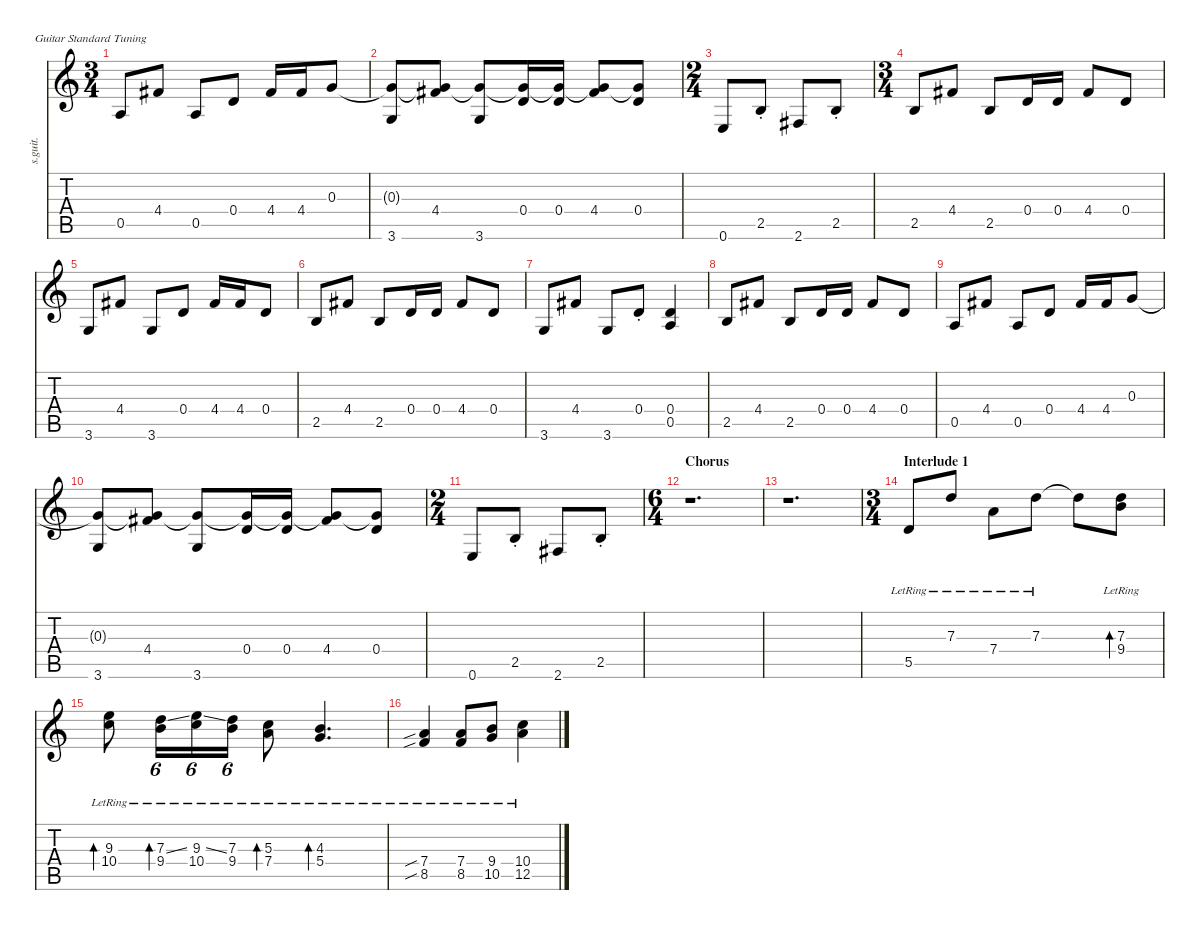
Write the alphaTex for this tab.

\defaultSystemsLayout 4
\hideDynamics
\bracketExtendMode nobrackets
\track ("Kirk Hammett - Acoustic" "s.guit.") {instrument acousticguitarsteel}
\staff {score tabs}
\tuning (E4 B3 G3 D3 A2 E2)
\ts (3 4)
\tempo (103 hide)
\clef g2
\ks c
0.5.8{lyrics (0 "") lyrics (1 "") lyrics (2 "") lyrics (3 "") lyrics (4 "") dy mf} 4.4{acc #}.8{lyrics (0 "") lyrics (1 "") lyrics (2 "") lyrics (3 "") lyrics (4 "")} 0.5.8{lyrics (0 "") lyrics (1 "") lyrics (2 "") lyrics (3 "") lyrics (4 "") dy mp} 0.4.8{lyrics (0 "") lyrics (1 "") lyrics (2 "") lyrics (3 "") lyrics (4 "") dy mf} 4.4{acc #}.16{lyrics (0 "") lyrics (1 "") lyrics (2 "") lyrics (3 "") lyrics (4 "") dy mp} 4.4{acc #}.16{lyrics (0 "") lyrics (1 "") lyrics (2 "") lyrics (3 "") lyrics (4 "")} 0.3.8{lyrics (0 "") lyrics (1 "") lyrics (2 "") lyrics (3 "") lyrics (4 "") dy ff} |
(0.3{t} 3.6).8{lyrics (0 "") lyrics (1 "") lyrics (2 "") lyrics (3 "") lyrics (4 "") dy f} (0.3{t} 4.4{acc #}).8{lyrics (0 "") lyrics (1 "") lyrics (2 "") lyrics (3 "") lyrics (4 "")} (0.3{t} 3.6).8{lyrics (0 "") lyrics (1 "") lyrics (2 "") lyrics (3 "") lyrics (4 "")} (0.3{t} 0.4).16{lyrics (0 "") lyrics (1 "") lyrics (2 "") lyrics (3 "") lyrics (4 "")} (0.3{t} 0.4).16{lyrics (0 "") lyrics (1 "") lyrics (2 "") lyrics (3 "") lyrics (4 "")} (0.3{t} 4.4{acc #}).8{lyrics (0 "") lyrics (1 "") lyrics (2 "") lyrics (3 "") lyrics (4 "")} (0.3{t} 0.4).8{lyrics (0 "") lyrics (1 "") lyrics (2 "") lyrics (3 "") lyrics (4 "")} |
\ts (2 4)
\beaming (8 2 2 2 2)
0.6.8{lyrics (0 "") lyrics (1 "") lyrics (2 "") lyrics (3 "") lyrics (4 "")} 2.5{st}.8{lyrics (0 "") lyrics (1 "") lyrics (2 "") lyrics (3 "") lyrics (4 "")} 2.6{acc #}.8{lyrics (0 "") lyrics (1 "") lyrics (2 "") lyrics (3 "") lyrics (4 "")} 2.5{st}.8{lyrics (0 "") lyrics (1 "") lyrics (2 "") lyrics (3 "") lyrics (4 "")} |
\ts (3 4)
\beaming (8 2 2 2 2)
2.5.8{lyrics (0 "") lyrics (1 "") lyrics (2 "") lyrics (3 "") lyrics (4 "") dy mf} 4.4{acc #}.8{lyrics (0 "") lyrics (1 "") lyrics (2 "") lyrics (3 "") lyrics (4 "") dy f} 2.5.8{lyrics (0 "") lyrics (1 "") lyrics (2 "") lyrics (3 "") lyrics (4 "") dy mp} 0.4.16{lyrics (0 "") lyrics (1 "") lyrics (2 "") lyrics (3 "") lyrics (4 "") dy mf} 0.4.16{lyrics (0 "") lyrics (1 "") lyrics (2 "") lyrics (3 "") lyrics (4 "")} 4.4{acc #}.8{lyrics (0 "") lyrics (1 "") lyrics (2 "") lyrics (3 "") lyrics (4 "") dy f} 0.4.8{lyrics (0 "") lyrics (1 "") lyrics (2 "") lyrics (3 "") lyrics (4 "") dy mp} |
3.6.8{lyrics (0 "") lyrics (1 "") lyrics (2 "") lyrics (3 "") lyrics (4 "") dy f} 4.4{acc #}.8{lyrics (0 "") lyrics (1 "") lyrics (2 "") lyrics (3 "") lyrics (4 "") dy mf} 3.6.8{lyrics (0 "") lyrics (1 "") lyrics (2 "") lyrics (3 "") lyrics (4 "") dy mp} 0.4.8{lyrics (0 "") lyrics (1 "") lyrics (2 "") lyrics (3 "") lyrics (4 "") dy mf} 4.4{acc #}.16{lyrics (0 "") lyrics (1 "") lyrics (2 "") lyrics (3 "") lyrics (4 "")} 4.4{acc #}.16{lyrics (0 "") lyrics (1 "") lyrics (2 "") lyrics (3 "") lyrics (4 "")} 0.4.8{lyrics (0 "") lyrics (1 "") lyrics (2 "") lyrics (3 "") lyrics (4 "") dy f} |
2.5.8{lyrics (0 "") lyrics (1 "") lyrics (2 "") lyrics (3 "") lyrics (4 "") dy mf} 4.4{acc #}.8{lyrics (0 "") lyrics (1 "") lyrics (2 "") lyrics (3 "") lyrics (4 "") dy f} 2.5.8{lyrics (0 "") lyrics (1 "") lyrics (2 "") lyrics (3 "") lyrics (4 "") dy mp} 0.4.16{lyrics (0 "") lyrics (1 "") lyrics (2 "") lyrics (3 "") lyrics (4 "") dy mf} 0.4.16{lyrics (0 "") lyrics (1 "") lyrics (2 "") lyrics (3 "") lyrics (4 "")} 4.4{acc #}.8{lyrics (0 "") lyrics (1 "") lyrics (2 "") lyrics (3 "") lyrics (4 "") dy f} 0.4.8{lyrics (0 "") lyrics (1 "") lyrics (2 "") lyrics (3 "") lyrics (4 "") dy mp} |
3.6.8{lyrics (0 "") lyrics (1 "") lyrics (2 "") lyrics (3 "") lyrics (4 "") dy f} 4.4{acc #}.8{lyrics (0 "") lyrics (1 "") lyrics (2 "") lyrics (3 "") lyrics (4 "") dy mf} 3.6.8{lyrics (0 "") lyrics (1 "") lyrics (2 "") lyrics (3 "") lyrics (4 "") dy mp} 0.4{st}.8{lyrics (0 "") lyrics (1 "") lyrics (2 "") lyrics (3 "") lyrics (4 "") dy mf} (0.4 0.5).4{lyrics (0 "") lyrics (1 "") lyrics (2 "") lyrics (3 "") lyrics (4 "") dy fff} |
2.5.8{lyrics (0 "") lyrics (1 "") lyrics (2 "") lyrics (3 "") lyrics (4 "") dy f} 4.4{acc #}.8{lyrics (0 "") lyrics (1 "") lyrics (2 "") lyrics (3 "") lyrics (4 "")} 2.5.8{lyrics (0 "") lyrics (1 "") lyrics (2 "") lyrics (3 "") lyrics (4 "") dy mp} 0.4.16{lyrics (0 "") lyrics (1 "") lyrics (2 "") lyrics (3 "") lyrics (4 "") dy mf} 0.4.16{lyrics (0 "") lyrics (1 "") lyrics (2 "") lyrics (3 "") lyrics (4 "")} 4.4{acc #}.8{lyrics (0 "") lyrics (1 "") lyrics (2 "") lyrics (3 "") lyrics (4 "") dy f} 0.4.8{lyrics (0 "") lyrics (1 "") lyrics (2 "") lyrics (3 "") lyrics (4 "") dy mp} |
0.5.8{lyrics (0 "") lyrics (1 "") lyrics (2 "") lyrics (3 "") lyrics (4 "") dy mf} 4.4{acc #}.8{lyrics (0 "") lyrics (1 "") lyrics (2 "") lyrics (3 "") lyrics (4 "")} 0.5.8{lyrics (0 "") lyrics (1 "") lyrics (2 "") lyrics (3 "") lyrics (4 "") dy mp} 0.4.8{lyrics (0 "") lyrics (1 "") lyrics (2 "") lyrics (3 "") lyrics (4 "") dy mf} 4.4{acc #}.16{lyrics (0 "") lyrics (1 "") lyrics (2 "") lyrics (3 "") lyrics (4 "") dy mp} 4.4{acc #}.16{lyrics (0 "") lyrics (1 "") lyrics (2 "") lyrics (3 "") lyrics (4 "")} 0.3.8{lyrics (0 "") lyrics (1 "") lyrics (2 "") lyrics (3 "") lyrics (4 "") dy ff} |
(0.3{t} 3.6).8{lyrics (0 "") lyrics (1 "") lyrics (2 "") lyrics (3 "") lyrics (4 "") dy f} (0.3{t} 4.4{acc #}).8{lyrics (0 "") lyrics (1 "") lyrics (2 "") lyrics (3 "") lyrics (4 "")} (0.3{t} 3.6).8{lyrics (0 "") lyrics (1 "") lyrics (2 "") lyrics (3 "") lyrics (4 "")} (0.3{t} 0.4).16{lyrics (0 "") lyrics (1 "") lyrics (2 "") lyrics (3 "") lyrics (4 "")} (0.3{t} 0.4).16{lyrics (0 "") lyrics (1 "") lyrics (2 "") lyrics (3 "") lyrics (4 "")} (0.3{t} 4.4{acc #}).8{lyrics (0 "") lyrics (1 "") lyrics (2 "") lyrics (3 "") lyrics (4 "")} (0.3{t} 0.4).8{lyrics (0 "") lyrics (1 "") lyrics (2 "") lyrics (3 "") lyrics (4 "")} |
\ts (2 4)
\beaming (8 2 2 2 2)
0.6.8{lyrics (0 "") lyrics (1 "") lyrics (2 "") lyrics (3 "") lyrics (4 "")} 2.5{st}.8{lyrics (0 "") lyrics (1 "") lyrics (2 "") lyrics (3 "") lyrics (4 "")} 2.6{acc #}.8{lyrics (0 "") lyrics (1 "") lyrics (2 "") lyrics (3 "") lyrics (4 "")} 2.5{st}.8{lyrics (0 "") lyrics (1 "") lyrics (2 "") lyrics (3 "") lyrics (4 "")} |
\ts (6 4)
\beaming (8 2 2 2 2)
\section ("" "Chorus")
r.1{d} |
r.1{d} |
\ts (3 4)
\beaming (8 2 2 2 2)
\section ("" "Interlude 1")
5.5{lr}.8{lyrics (0 "") lyrics (1 "") lyrics (2 "") lyrics (3 "") lyrics (4 "") dy ff} 7.3{lr}.8{lyrics (0 "") lyrics (1 "") lyrics (2 "") lyrics (3 "") lyrics (4 "")} 7.4{lr}.8{lyrics (0 "") lyrics (1 "") lyrics (2 "") lyrics (3 "") lyrics (4 "")} 7.3{lr}.8{lyrics (0 "") lyrics (1 "") lyrics (2 "") lyrics (3 "") lyrics (4 "")} 7.3{t}.8{lyrics (0 "") lyrics (1 "") lyrics (2 "") lyrics (3 "") lyrics (4 "") dy f} (7.3{lr} 9.4{lr}).8{bd 30 lyrics (0 "") lyrics (1 "") lyrics (2 "") lyrics (3 "") lyrics (4 "") dy ff} |
(9.3{lr} 10.4{lr}).8{bd 30 lyrics (0 "") lyrics (1 "") lyrics (2 "") lyrics (3 "") lyrics (4 "")} (7.3{ss lr} 9.4{lr}).16{tu (6 4) bd 30 lyrics (0 "") lyrics (1 "") lyrics (2 "") lyrics (3 "") lyrics (4 "")} (9.3{ss lr} 10.4{lr}).16{tu (6 4) lyrics (0 "") lyrics (1 "") lyrics (2 "") lyrics (3 "") lyrics (4 "")} (7.3{lr} 9.4{lr}).16{tu (6 4) lyrics (0 "") lyrics (1 "") lyrics (2 "") lyrics (3 "") lyrics (4 "")} (5.3{lr} 7.4{lr}).8{bd 30 lyrics (0 "") lyrics (1 "") lyrics (2 "") lyrics (3 "") lyrics (4 "")} (4.3{lr} 5.4{lr}).4{d bd 30 lyrics (0 "") lyrics (1 "") lyrics (2 "") lyrics (3 "") lyrics (4 "")} |
(7.4{sib lr} 8.5{sib lr}).4{lyrics (0 "") lyrics (1 "") lyrics (2 "") lyrics (3 "") lyrics (4 "") dy f} (7.4{lr} 8.5{lr}).8{lyrics (0 "") lyrics (1 "") lyrics (2 "") lyrics (3 "") lyrics (4 "")} (9.4{lr} 10.5{lr}).8{lyrics (0 "") lyrics (1 "") lyrics (2 "") lyrics (3 "") lyrics (4 "") dy ff} (10.4{lr} 12.5{lr}).4{lyrics (0 "") lyrics (1 "") lyrics (2 "") lyrics (3 "") lyrics (4 "")}
